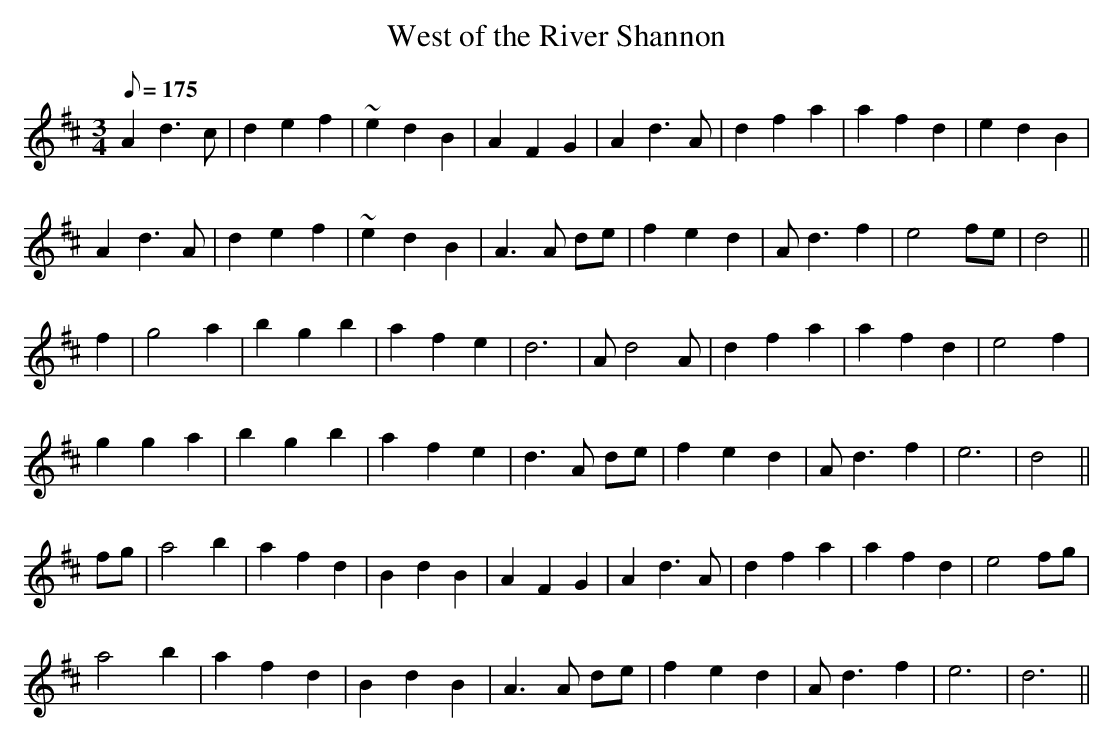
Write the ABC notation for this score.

X:1
T:West of the River Shannon
M:3/4
L:1/8
Q:175
K:D
A2d3c|d2e2f2|~e2d2B2|A2F2G2|A2d3A|d2f2a2|a2f2d2|e2d2B2|
A2d3A|d2e2f2|~e2d2B2|A3A de|f2e2d2|Ad3f2|e4fe|d4||
f2|g4a2|b2g2b2|a2f2e2|d6|Ad4A|d2f2a2|a2f2d2|e4f2|
g2g2a2|b2g2b2|a2f2e2|d3A de|f2e2d2|Ad3f2|e6|d4||
fg|a4b2|a2f2d2|B2d2B2|A2F2G2|A2d3A|d2f2a2|a2f2d2|e4fg|
a4b2|a2f2d2|B2d2B2|A3A de|f2e2d2|Ad3f2|e6|d6||
